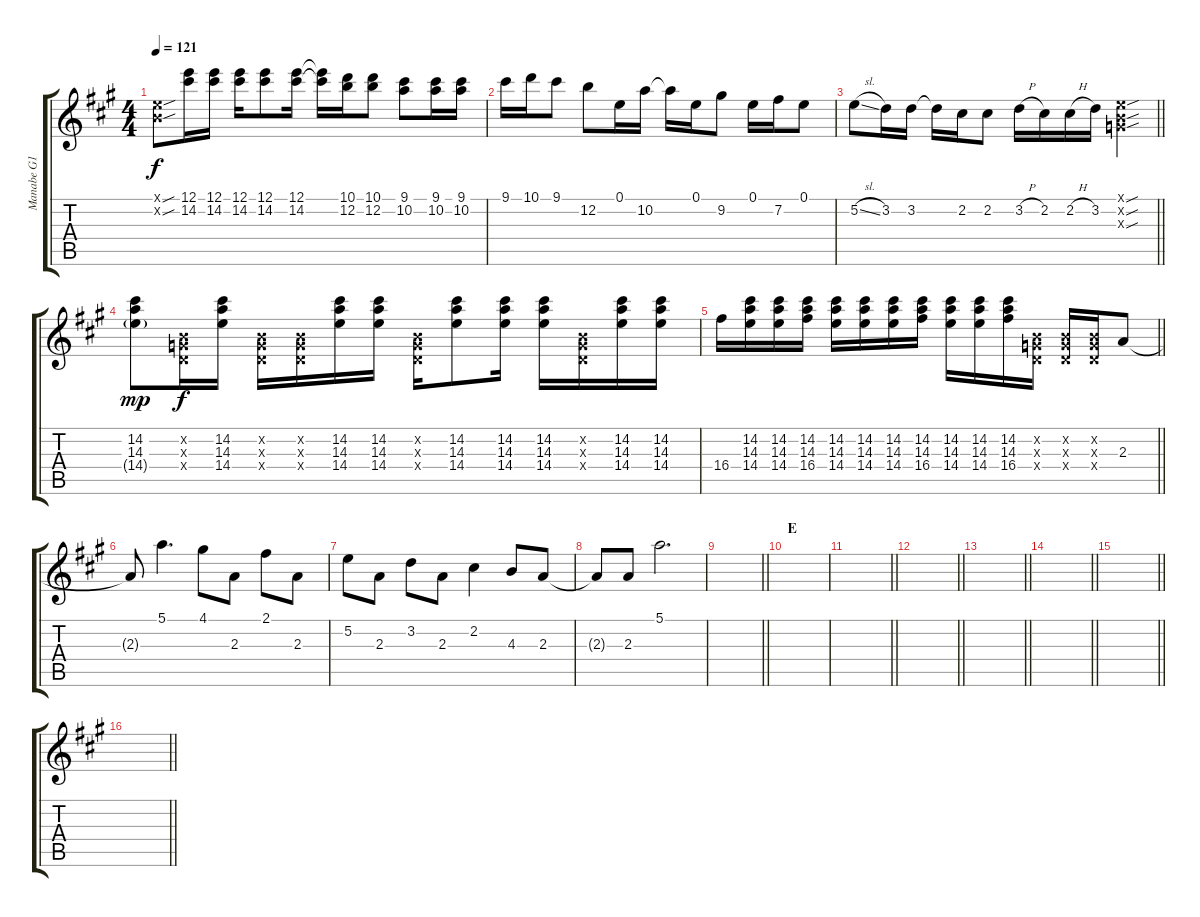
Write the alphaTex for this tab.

\track ("Manabe G1" "Manabe G1") {instrument distortionguitar}
\staff {score tabs}
\tuning (E4 B3 G3 D3 A2 E2) {hide}
\ts (4 4)
\tempo 121
\clef g2
\ks a
(0.1{sou x} 0.2{sou x}).8{dy f} (12.1 14.2).16 (12.1 14.2).16 (12.1 14.2).16 (12.1 14.2).8 (12.1 14.2).16 (12.1{t} 14.2{t}).16 (10.1 12.2).16 (10.1 12.2).8 (9.1 10.2).8 (9.1 10.2).16 (9.1 10.2).16 |
9.1.16 10.1.16 9.1.8 12.2.8 0.1.16 10.2.16 10.2{t}.16 0.1.16 9.2.8 0.1.16 7.2.16 0.1.8 |
\barLineRight lightlight
5.2{sl}.8 3.2.16 3.2.16 3.2{t}.16 2.2.16 2.2.8 3.2{h}.16 2.2.16 2.2{h}.16 3.2.16 (0.1{sou x} 0.2{sou x} 0.3{sou x}).4 |
(14.2 14.3 14.4{g}).8{dy mp} (0.2{x} 0.3{x} 0.4{x}).16{dy f} (14.2 14.3 14.4).16 (0.2{x} 0.3{x} 0.4{x}).16 (0.2{x} 0.3{x} 0.4{x}).16 (14.2 14.3 14.4).16 (14.2 14.3 14.4).16 (0.2{x} 0.3{x} 0.4{x}).16 (14.2 14.3 14.4).8 (14.2 14.3 14.4).16 (14.2 14.3 14.4).16 (0.2{x} 0.3{x} 0.4{x}).16 (14.2 14.3 14.4).16 (14.2 14.3 14.4).16 |
\barLineRight lightlight
16.4.16 (14.2 14.3 14.4).16 (14.2 14.3 14.4).16 (14.2 14.3 16.4).16 (14.2 14.3 14.4).16 (14.2 14.3 14.4).16 (14.2 14.3 14.4).16 (14.2 14.3 16.4).16 (14.2 14.3 14.4).16 (14.2 14.3 14.4).16 (14.2 14.3 16.4).16 (0.2{x} 0.3{x} 0.4{x}).16 (0.2{x} 0.3{x} 0.4{x}).16 (0.2{x} 0.3{x} 0.4{x}).16 2.3.8 |
\section ("" "")
2.3{t}.8 5.1.4{d} 4.1.8 2.3.8 2.1.8 2.3.8 |
5.2.8 2.3.8 3.2.8 2.3.8 2.2.4 4.3.8 2.3.8 |
2.3{t}.8 2.3.8 5.1.2{d} |
\barLineRight lightlight
|
\section ("" "E")
|
\barLineRight lightlight
|
\section ("" "")
\barLineRight lightlight
|
\barLineRight lightlight
|
\barLineRight lightlight
|
\barLineRight lightlight
|
\barLineRight lightlight
